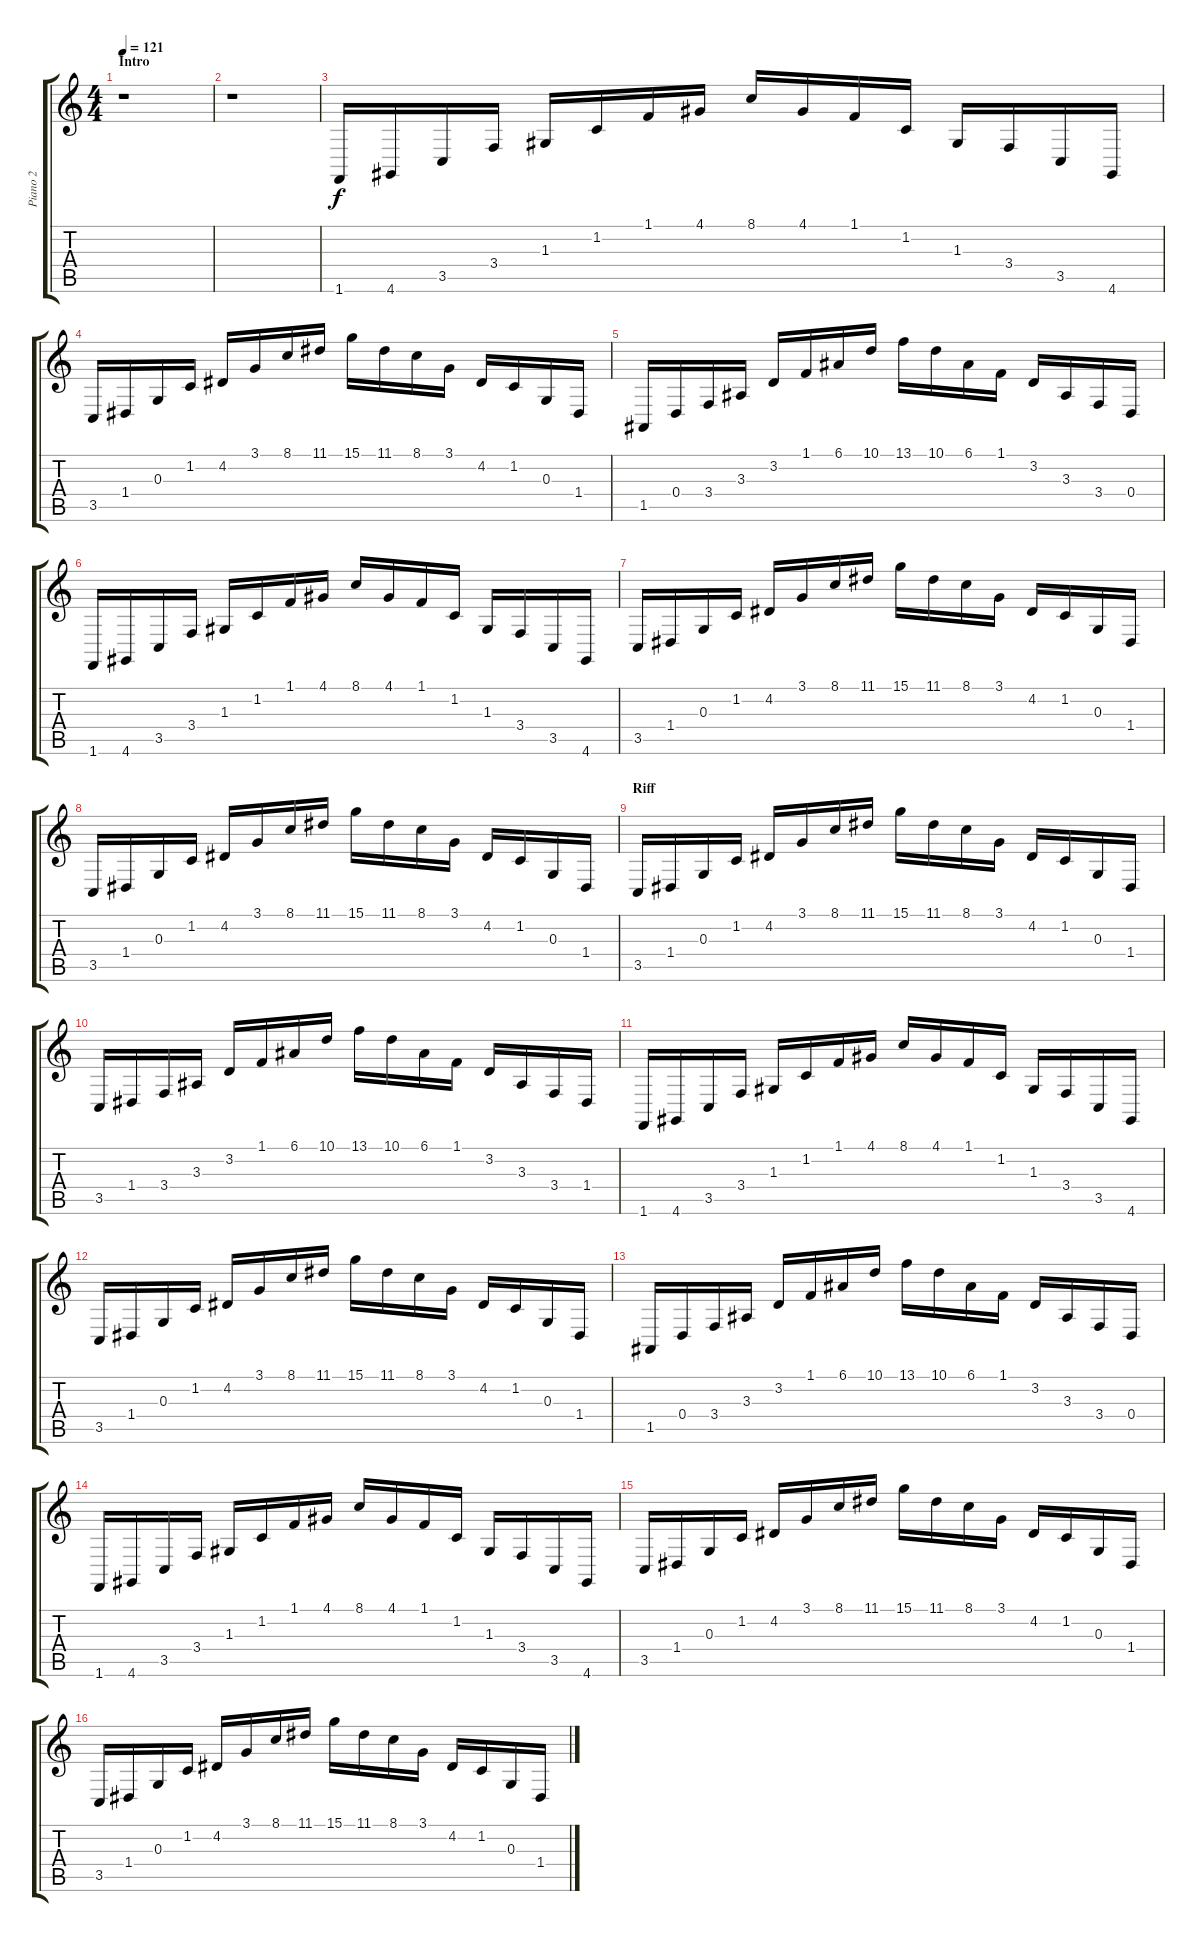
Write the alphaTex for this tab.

\track ("Piano 2" "Piano 2") {instrument electricgrandpiano}
\staff {score tabs}
\tuning (E4 B3 G3 D3 A2 E2) {hide}
\ts (4 4)
\section ("" "Intro")
\tempo 121
\clef g2
\ks c
r.1{dy f volume 6 instrument electricgrandpiano} |
r.1 |
1.6.16{volume 14} 4.6.16 3.5.16 3.4.16 1.3.16 1.2.16 1.1.16 4.1.16 8.1.16 4.1.16 1.1.16 1.2.16 1.3.16 3.4.16 3.5.16 4.6.16 |
3.5.16 1.4.16 0.3.16 1.2.16 4.2.16 3.1.16 8.1.16 11.1.16 15.1.16 11.1.16 8.1.16 3.1.16 4.2.16 1.2.16 0.3.16 1.4.16 |
1.5.16 0.4.16 3.4.16 3.3.16 3.2.16 1.1.16 6.1.16 10.1.16 13.1.16 10.1.16 6.1.16 1.1.16 3.2.16 3.3.16 3.4.16 0.4.16 |
1.6.16 4.6.16 3.5.16 3.4.16 1.3.16 1.2.16 1.1.16 4.1.16 8.1.16 4.1.16 1.1.16 1.2.16 1.3.16 3.4.16 3.5.16 4.6.16 |
3.5.16 1.4.16 0.3.16 1.2.16 4.2.16 3.1.16 8.1.16 11.1.16 15.1.16 11.1.16 8.1.16 3.1.16 4.2.16 1.2.16 0.3.16 1.4.16 |
3.5.16 1.4.16 0.3.16 1.2.16 4.2.16 3.1.16 8.1.16 11.1.16 15.1.16 11.1.16 8.1.16 3.1.16 4.2.16 1.2.16 0.3.16 1.4.16 |
\section ("" "Riff")
3.5.16 1.4.16 0.3.16 1.2.16 4.2.16 3.1.16 8.1.16 11.1.16 15.1.16 11.1.16 8.1.16 3.1.16 4.2.16 1.2.16 0.3.16 1.4.16 |
3.5.16 1.4.16 3.4.16 3.3.16 3.2.16 1.1.16 6.1.16 10.1.16 13.1.16 10.1.16 6.1.16 1.1.16 3.2.16 3.3.16 3.4.16 1.4.16 |
1.6.16 4.6.16 3.5.16 3.4.16 1.3.16 1.2.16 1.1.16 4.1.16 8.1.16 4.1.16 1.1.16 1.2.16 1.3.16 3.4.16 3.5.16 4.6.16 |
3.5.16 1.4.16 0.3.16 1.2.16 4.2.16 3.1.16 8.1.16 11.1.16 15.1.16 11.1.16 8.1.16 3.1.16 4.2.16 1.2.16 0.3.16 1.4.16 |
1.5.16 0.4.16 3.4.16 3.3.16 3.2.16 1.1.16 6.1.16 10.1.16 13.1.16 10.1.16 6.1.16 1.1.16 3.2.16 3.3.16 3.4.16 0.4.16 |
1.6.16 4.6.16 3.5.16 3.4.16 1.3.16 1.2.16 1.1.16 4.1.16 8.1.16 4.1.16 1.1.16 1.2.16 1.3.16 3.4.16 3.5.16 4.6.16 |
3.5.16 1.4.16 0.3.16 1.2.16 4.2.16 3.1.16 8.1.16 11.1.16 15.1.16 11.1.16 8.1.16 3.1.16 4.2.16 1.2.16 0.3.16 1.4.16 |
3.5.16 1.4.16 0.3.16 1.2.16 4.2.16 3.1.16 8.1.16 11.1.16 15.1.16 11.1.16 8.1.16 3.1.16 4.2.16 1.2.16 0.3.16 1.4.16
